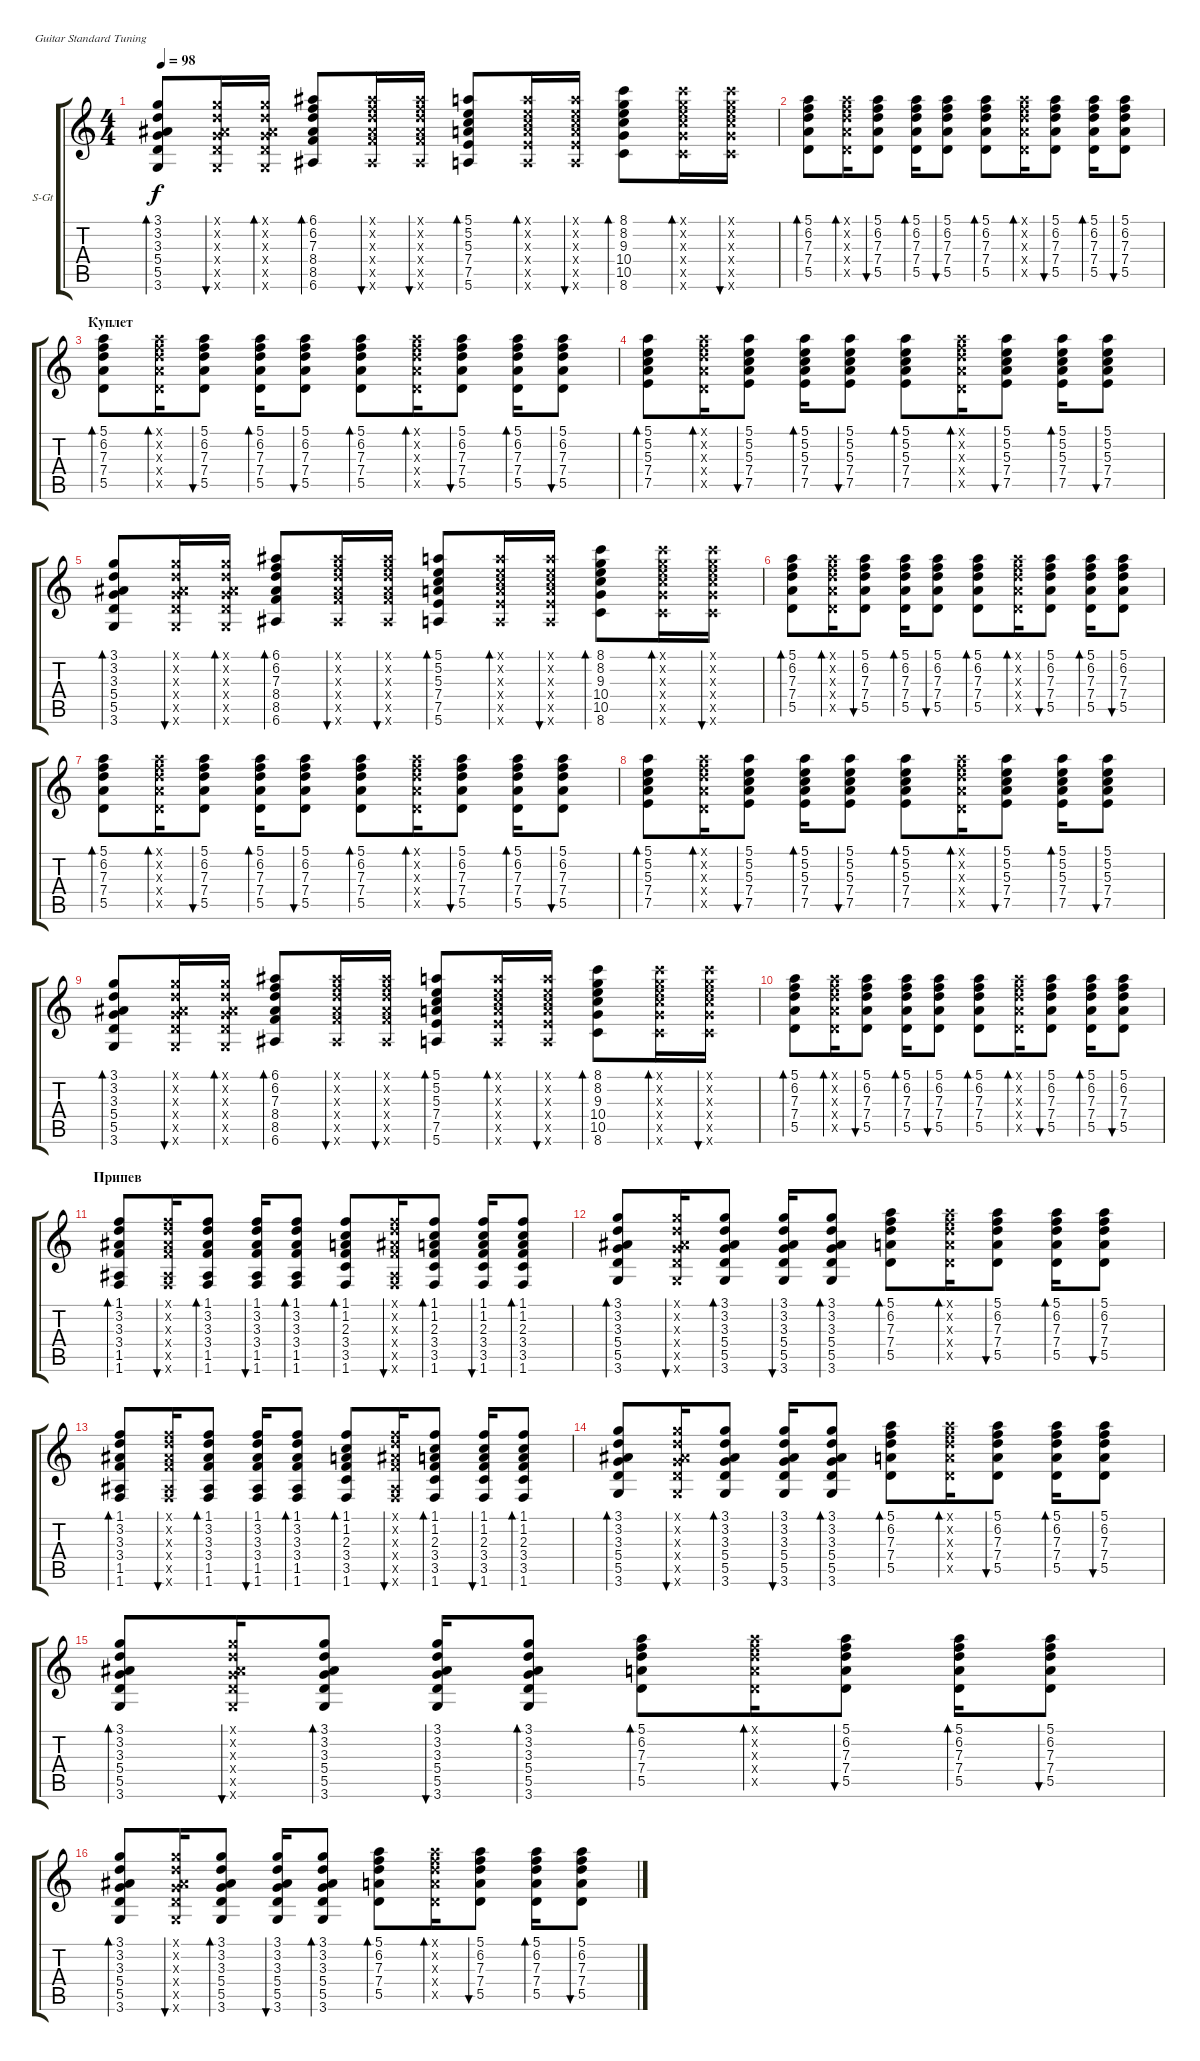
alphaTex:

\defaultSystemsLayout 4
\bracketExtendMode groupsimilarinstruments
\firstSystemTrackNameOrientation horizontal
\otherSystemsTrackNameOrientation horizontal
\track ("В. Бутусов (гитара)" "S-Gt") {instrument acousticguitarsteel}
\staff {score tabs}
\tuning (E4 B3 G3 D3 A2 E2)
\ts (4 4)
\tempo 98
\clef g2
\ks c
(3.6 5.5 5.4 3.3 3.2 3.1).8{bd 30 dy f} (3.6{x} 5.5{x} 5.4{x} 3.3{x} 3.2{x} 3.1{x}).16{bu 30} (3.6{x} 5.5{x} 5.4{x} 3.3{x} 3.2{x} 3.1{x}).16{bd 30} (6.6 8.5 8.4 7.3 6.2 6.1).8{bd 30} (6.6{x} 8.5{x} 8.4{x} 7.3{x} 6.2{x} 6.1{x}).16{bu 30} (6.6{x} 8.5{x} 8.4{x} 7.3{x} 6.2{x} 6.1{x}).16{bu 30} (5.6 7.5 7.4 5.3 5.1 5.2).8{bd 30} (5.6{x} 7.5{x} 7.4{x} 5.3{x} 5.1{x} 5.2{x}).16{bd 30} (5.6{x} 7.5{x} 7.4{x} 5.3{x} 5.1{x} 5.2{x}).16{bu 30} (8.6 10.5 10.4 9.3 8.2 8.1).8{bd 30} (8.6{x} 10.5{x} 10.4{x} 9.3{x} 8.2{x} 8.1{x}).16{bd 30} (8.6{x} 10.5{x} 10.4{x} 9.3{x} 8.2{x} 8.1{x}).16{bu 30} |
(5.5 7.4 7.3 6.2 5.1).8{bd 30} (5.5{x} 7.4{x} 7.3{x} 6.2{x} 5.1{x}).16{bd 30} (5.5 7.4 7.3 6.2 5.1).8{bu 31} (5.5 7.4 7.3 6.2 5.1).16{bd 30} (5.5 7.4 7.3 6.2 5.1).8{bu 31} (5.5 7.4 7.3 6.2 5.1).8{bd 30} (5.5{x} 7.4{x} 7.3{x} 6.2{x} 5.1{x}).16{bd 30} (5.5 7.4 7.3 6.2 5.1).8{bu 31} (5.5 7.4 7.3 6.2 5.1).16{bd 30} (5.5 7.4 7.3 6.2 5.1).8{bu 31} |
\section ("" "Куплет")
(5.5 7.4 7.3 6.2 5.1).8{bd 30} (5.5{x} 7.4{x} 7.3{x} 6.2{x} 5.1{x}).16{bd 30} (5.5 7.4 7.3 6.2 5.1).8{bu 31} (5.5 7.4 7.3 6.2 5.1).16{bd 30} (5.5 7.4 7.3 6.2 5.1).8{bu 31} (5.5 7.4 7.3 6.2 5.1).8{bd 30} (5.5{x} 7.4{x} 7.3{x} 6.2{x} 5.1{x}).16{bd 30} (5.5 7.4 7.3 6.2 5.1).8{bu 31} (5.5 7.4 7.3 6.2 5.1).16{bd 30} (5.5 7.4 7.3 6.2 5.1).8{bu 31} |
(7.5 7.4 5.3 5.2 5.1).8{bd 30} (5.5{x} 7.4{x} 7.3{x} 6.2{x} 5.1{x}).16{bd 30} (7.5 7.4 5.3 5.2 5.1).8{bu 31} (7.5 7.4 5.3 5.2 5.1).16{bd 30} (7.5 7.4 5.3 5.2 5.1).8{bu 31} (7.5 7.4 5.3 5.2 5.1).8{bd 30} (5.5{x} 7.4{x} 7.3{x} 6.2{x} 5.1{x}).16{bd 30} (7.5 7.4 5.3 5.2 5.1).8{bu 31} (7.5 7.4 5.3 5.2 5.1).16{bd 30} (7.5 7.4 5.3 5.2 5.1).8{bu 31} |
(3.6 5.5 5.4 3.3 3.2 3.1).8{bd 30} (3.6{x} 5.5{x} 5.4{x} 3.3{x} 3.2{x} 3.1{x}).16{bu 30} (3.6{x} 5.5{x} 5.4{x} 3.3{x} 3.2{x} 3.1{x}).16{bd 30} (6.6 8.5 8.4 7.3 6.2 6.1).8{bd 30} (6.6{x} 8.5{x} 8.4{x} 7.3{x} 6.2{x} 6.1{x}).16{bu 30} (6.6{x} 8.5{x} 8.4{x} 7.3{x} 6.2{x} 6.1{x}).16{bu 30} (5.6 7.5 7.4 5.3 5.1 5.2).8{bd 30} (5.6{x} 7.5{x} 7.4{x} 5.3{x} 5.1{x} 5.2{x}).16{bd 30} (5.6{x} 7.5{x} 7.4{x} 5.3{x} 5.1{x} 5.2{x}).16{bu 30} (8.6 10.5 10.4 9.3 8.2 8.1).8{bd 30} (8.6{x} 10.5{x} 10.4{x} 9.3{x} 8.2{x} 8.1{x}).16{bd 30} (8.6{x} 10.5{x} 10.4{x} 9.3{x} 8.2{x} 8.1{x}).16{bu 30} |
(5.5 7.4 7.3 6.2 5.1).8{bd 30} (5.5{x} 7.4{x} 7.3{x} 6.2{x} 5.1{x}).16{bd 30} (5.5 7.4 7.3 6.2 5.1).8{bu 31} (5.5 7.4 7.3 6.2 5.1).16{bd 30} (5.5 7.4 7.3 6.2 5.1).8{bu 31} (5.5 7.4 7.3 6.2 5.1).8{bd 30} (5.5{x} 7.4{x} 7.3{x} 6.2{x} 5.1{x}).16{bd 30} (5.5 7.4 7.3 6.2 5.1).8{bu 31} (5.5 7.4 7.3 6.2 5.1).16{bd 30} (5.5 7.4 7.3 6.2 5.1).8{bu 31} |
(5.5 7.4 7.3 6.2 5.1).8{bd 30} (5.5{x} 7.4{x} 7.3{x} 6.2{x} 5.1{x}).16{bd 30} (5.5 7.4 7.3 6.2 5.1).8{bu 31} (5.5 7.4 7.3 6.2 5.1).16{bd 30} (5.5 7.4 7.3 6.2 5.1).8{bu 31} (5.5 7.4 7.3 6.2 5.1).8{bd 30} (5.5{x} 7.4{x} 7.3{x} 6.2{x} 5.1{x}).16{bd 30} (5.5 7.4 7.3 6.2 5.1).8{bu 31} (5.5 7.4 7.3 6.2 5.1).16{bd 30} (5.5 7.4 7.3 6.2 5.1).8{bu 31} |
(7.5 7.4 5.3 5.2 5.1).8{bd 30} (5.5{x} 7.4{x} 7.3{x} 6.2{x} 5.1{x}).16{bd 30} (7.5 7.4 5.3 5.2 5.1).8{bu 31} (7.5 7.4 5.3 5.2 5.1).16{bd 30} (7.5 7.4 5.3 5.2 5.1).8{bu 31} (7.5 7.4 5.3 5.2 5.1).8{bd 30} (5.5{x} 7.4{x} 7.3{x} 6.2{x} 5.1{x}).16{bd 30} (7.5 7.4 5.3 5.2 5.1).8{bu 31} (7.5 7.4 5.3 5.2 5.1).16{bd 30} (7.5 7.4 5.3 5.2 5.1).8{bu 31} |
(3.6 5.5 5.4 3.3 3.2 3.1).8{bd 30} (3.6{x} 5.5{x} 5.4{x} 3.3{x} 3.2{x} 3.1{x}).16{bu 30} (3.6{x} 5.5{x} 5.4{x} 3.3{x} 3.2{x} 3.1{x}).16{bd 30} (6.6 8.5 8.4 7.3 6.2 6.1).8{bd 30} (6.6{x} 8.5{x} 8.4{x} 7.3{x} 6.2{x} 6.1{x}).16{bu 30} (6.6{x} 8.5{x} 8.4{x} 7.3{x} 6.2{x} 6.1{x}).16{bu 30} (5.6 7.5 7.4 5.3 5.1 5.2).8{bd 30} (5.6{x} 7.5{x} 7.4{x} 5.3{x} 5.1{x} 5.2{x}).16{bd 30} (5.6{x} 7.5{x} 7.4{x} 5.3{x} 5.1{x} 5.2{x}).16{bu 30} (8.6 10.5 10.4 9.3 8.2 8.1).8{bd 30} (8.6{x} 10.5{x} 10.4{x} 9.3{x} 8.2{x} 8.1{x}).16{bd 30} (8.6{x} 10.5{x} 10.4{x} 9.3{x} 8.2{x} 8.1{x}).16{bu 30} |
(5.5 7.4 7.3 6.2 5.1).8{bd 30} (5.5{x} 7.4{x} 7.3{x} 6.2{x} 5.1{x}).16{bd 30} (5.5 7.4 7.3 6.2 5.1).8{bu 31} (5.5 7.4 7.3 6.2 5.1).16{bd 30} (5.5 7.4 7.3 6.2 5.1).8{bu 31} (5.5 7.4 7.3 6.2 5.1).8{bd 30} (5.5{x} 7.4{x} 7.3{x} 6.2{x} 5.1{x}).16{bd 30} (5.5 7.4 7.3 6.2 5.1).8{bu 31} (5.5 7.4 7.3 6.2 5.1).16{bd 30} (5.5 7.4 7.3 6.2 5.1).8{bu 31} |
\section ("" "Припев")
(3.2 3.3 3.4 1.5 1.6 1.1).8{bd 33} (3.2{x} 3.3{x} 3.4{x} 1.5{x} 1.6{x} 1.1{x}).16{bu 33} (3.2 3.3 3.4 1.5 1.6 1.1).8{bd 33} (3.2 3.3 3.4 1.5 1.6 1.1).16{bu 33} (3.2 3.3 3.4 1.5 1.6 1.1).8{bd 33} (1.2 2.3 3.4 3.5 1.6 1.1).8{bd 33} (3.2{x} 3.3{x} 3.4{x} 1.5{x} 1.6{x} 1.1{x}).16{bu 33} (1.2 2.3 3.4 3.5 1.6 1.1).8{bd 33} (1.2 2.3 3.4 3.5 1.6 1.1).16{bu 33} (1.2 2.3 3.4 3.5 1.6 1.1).8{bd 33} |
(3.6 5.5 5.4 3.3 3.2 3.1).8{bd 30} (3.6{x} 5.5{x} 5.4{x} 3.3{x} 3.2{x} 3.1{x}).16{bu 30} (3.6 5.5 5.4 3.3 3.2 3.1).8{bd 30} (3.6 5.5 5.4 3.3 3.2 3.1).16{bu 30} (3.6 5.5 5.4 3.3 3.2 3.1).8{bd 30} (5.5 7.4 7.3 6.2 5.1).8{bd 30} (5.5{x} 7.4{x} 7.3{x} 6.2{x} 5.1{x}).16{bd 30} (5.5 7.4 7.3 6.2 5.1).8{bu 31} (5.5 7.4 7.3 6.2 5.1).16{bd 30} (5.5 7.4 7.3 6.2 5.1).8{bu 31} |
(3.2 3.3 3.4 1.5 1.6 1.1).8{bd 33} (3.2{x} 3.3{x} 3.4{x} 1.5{x} 1.6{x} 1.1{x}).16{bu 33} (3.2 3.3 3.4 1.5 1.6 1.1).8{bd 33} (3.2 3.3 3.4 1.5 1.6 1.1).16{bu 33} (3.2 3.3 3.4 1.5 1.6 1.1).8{bd 33} (1.2 2.3 3.4 3.5 1.6 1.1).8{bd 33} (3.2{x} 3.3{x} 3.4{x} 1.5{x} 1.6{x} 1.1{x}).16{bu 33} (1.2 2.3 3.4 3.5 1.6 1.1).8{bd 33} (1.2 2.3 3.4 3.5 1.6 1.1).16{bu 33} (1.2 2.3 3.4 3.5 1.6 1.1).8{bd 33} |
(3.6 5.5 5.4 3.3 3.2 3.1).8{bd 30} (3.6{x} 5.5{x} 5.4{x} 3.3{x} 3.2{x} 3.1{x}).16{bu 30} (3.6 5.5 5.4 3.3 3.2 3.1).8{bd 30} (3.6 5.5 5.4 3.3 3.2 3.1).16{bu 30} (3.6 5.5 5.4 3.3 3.2 3.1).8{bd 30} (5.5 7.4 7.3 6.2 5.1).8{bd 30} (5.5{x} 7.4{x} 7.3{x} 6.2{x} 5.1{x}).16{bd 30} (5.5 7.4 7.3 6.2 5.1).8{bu 31} (5.5 7.4 7.3 6.2 5.1).16{bd 30} (5.5 7.4 7.3 6.2 5.1).8{bu 31} |
(3.6 5.5 5.4 3.3 3.2 3.1).8{bd 30} (3.6{x} 5.5{x} 5.4{x} 3.3{x} 3.2{x} 3.1{x}).16{bu 30} (3.6 5.5 5.4 3.3 3.2 3.1).8{bd 30} (3.6 5.5 5.4 3.3 3.2 3.1).16{bu 30} (3.6 5.5 5.4 3.3 3.2 3.1).8{bd 30} (5.5 7.4 7.3 6.2 5.1).8{bd 30} (5.5{x} 7.4{x} 7.3{x} 6.2{x} 5.1{x}).16{bd 30} (5.5 7.4 7.3 6.2 5.1).8{bu 31} (5.5 7.4 7.3 6.2 5.1).16{bd 30} (5.5 7.4 7.3 6.2 5.1).8{bu 31} |
(3.6 5.5 5.4 3.3 3.2 3.1).8{bd 30} (3.6{x} 5.5{x} 5.4{x} 3.3{x} 3.2{x} 3.1{x}).16{bu 30} (3.6 5.5 5.4 3.3 3.2 3.1).8{bd 30} (3.6 5.5 5.4 3.3 3.2 3.1).16{bu 30} (3.6 5.5 5.4 3.3 3.2 3.1).8{bd 30} (5.5 7.4 7.3 6.2 5.1).8{bd 30} (5.5{x} 7.4{x} 7.3{x} 6.2{x} 5.1{x}).16{bd 30} (5.5 7.4 7.3 6.2 5.1).8{bu 31} (5.5 7.4 7.3 6.2 5.1).16{bd 30} (5.5 7.4 7.3 6.2 5.1).8{bu 31}
